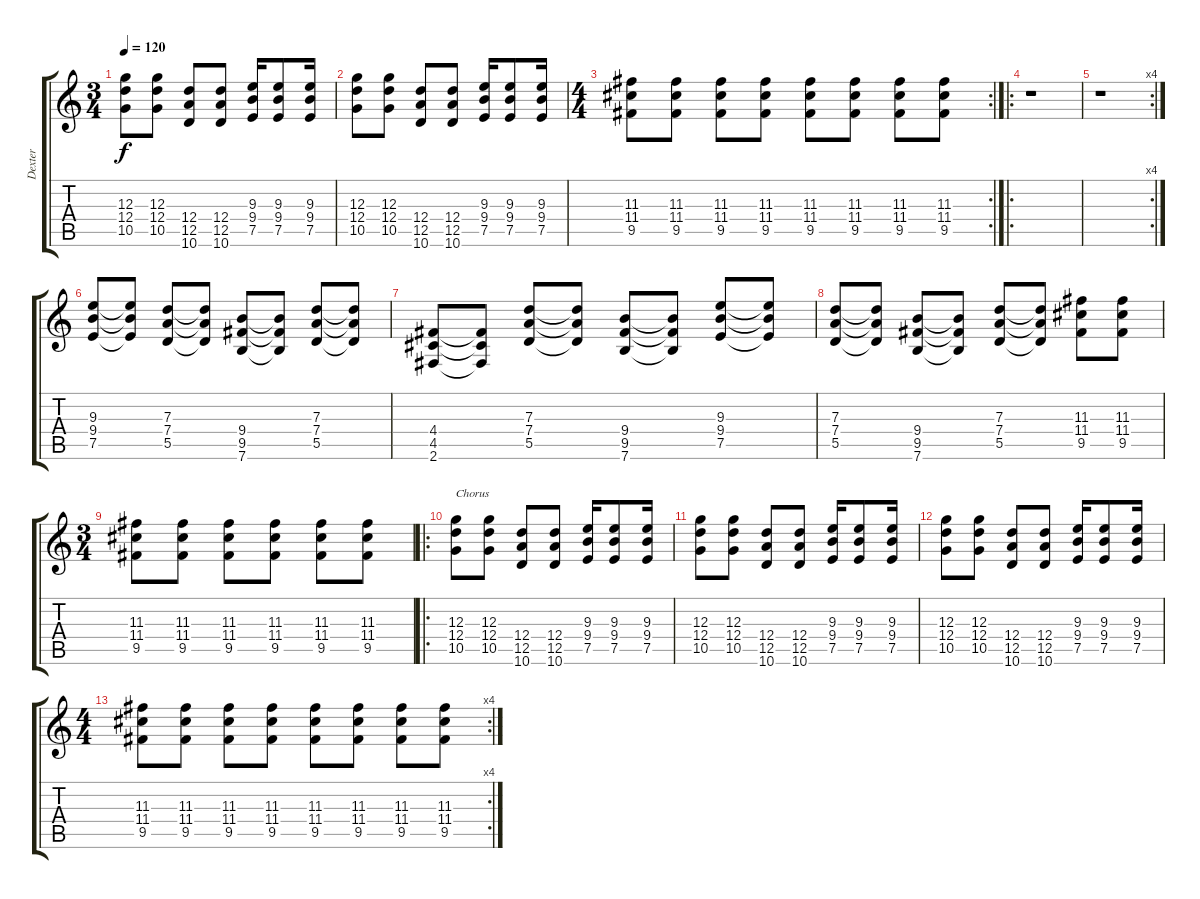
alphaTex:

\track ("Dexter" "Dexter") {instrument distortionguitar}
\staff {score tabs}
\tuning (E4 B3 G3 D3 A2 E2) {hide}
\ts (3 4)
\tempo 120
\clef g2
\ks c
(12.3 12.4 10.5).8{dy f} (12.3 12.4 10.5).8 (12.4 12.5 10.6).8 (12.4 12.5 10.6).8 (9.3 9.4 7.5).16 (9.3 9.4 7.5).8 (9.3 9.4 7.5).16 |
(12.3 12.4 10.5).8 (12.3 12.4 10.5).8 (12.4 12.5 10.6).8 (12.4 12.5 10.6).8 (9.3 9.4 7.5).16 (9.3 9.4 7.5).8 (9.3 9.4 7.5).16 |
\rc 2
\ts (4 4)
(11.3 11.4 9.5).8 (11.3 11.4 9.5).8 (11.3 11.4 9.5).8 (11.3 11.4 9.5).8 (11.3 11.4 9.5).8 (11.3 11.4 9.5).8 (11.3 11.4 9.5).8 (11.3 11.4 9.5).8 |
\ro
r.1 |
\rc 4
r.1 |
(9.3 9.4 7.5).8 (9.3{t} 9.4{t} 7.5{t}).8 (7.3 7.4 5.5).8 (7.3{t} 7.4{t} 5.5{t}).8 (9.4 9.5 7.6).8 (9.4{t} 9.5{t} 7.6{t}).8 (7.3 7.4 5.5).8 (7.3{t} 7.4{t} 5.5{t}).8 |
(4.4 4.5 2.6).8 (4.4{t} 4.5{t} 2.6{t}).8 (7.3 7.4 5.5).8 (7.3{t} 7.4{t} 5.5{t}).8 (9.4 9.5 7.6).8 (9.4{t} 9.5{t} 7.6{t}).8 (9.3 9.4 7.5).8 (9.3{t} 9.4{t} 7.5{t}).8 |
(7.3 7.4 5.5).8 (7.3{t} 7.4{t} 5.5{t}).8 (9.4 9.5 7.6).8 (9.4{t} 9.5{t} 7.6{t}).8 (7.3 7.4 5.5).8 (7.3{t} 7.4{t} 5.5{t}).8 (11.3 11.4 9.5).8 (11.3 11.4 9.5).8 |
\ts (3 4)
(11.3 11.4 9.5).8 (11.3 11.4 9.5).8 (11.3 11.4 9.5).8 (11.3 11.4 9.5).8 (11.3 11.4 9.5).8 (11.3 11.4 9.5).8 |
\ro
(12.3 12.4 10.5).8{txt "Chorus"} (12.3 12.4 10.5).8 (12.4 12.5 10.6).8 (12.4 12.5 10.6).8 (9.3 9.4 7.5).16 (9.3 9.4 7.5).8 (9.3 9.4 7.5).16 |
(12.3 12.4 10.5).8 (12.3 12.4 10.5).8 (12.4 12.5 10.6).8 (12.4 12.5 10.6).8 (9.3 9.4 7.5).16 (9.3 9.4 7.5).8 (9.3 9.4 7.5).16 |
(12.3 12.4 10.5).8 (12.3 12.4 10.5).8 (12.4 12.5 10.6).8 (12.4 12.5 10.6).8 (9.3 9.4 7.5).16 (9.3 9.4 7.5).8 (9.3 9.4 7.5).16 |
\rc 4
\ts (4 4)
(11.3 11.4 9.5).8 (11.3 11.4 9.5).8 (11.3 11.4 9.5).8 (11.3 11.4 9.5).8 (11.3 11.4 9.5).8 (11.3 11.4 9.5).8 (11.3 11.4 9.5).8 (11.3 11.4 9.5).8
